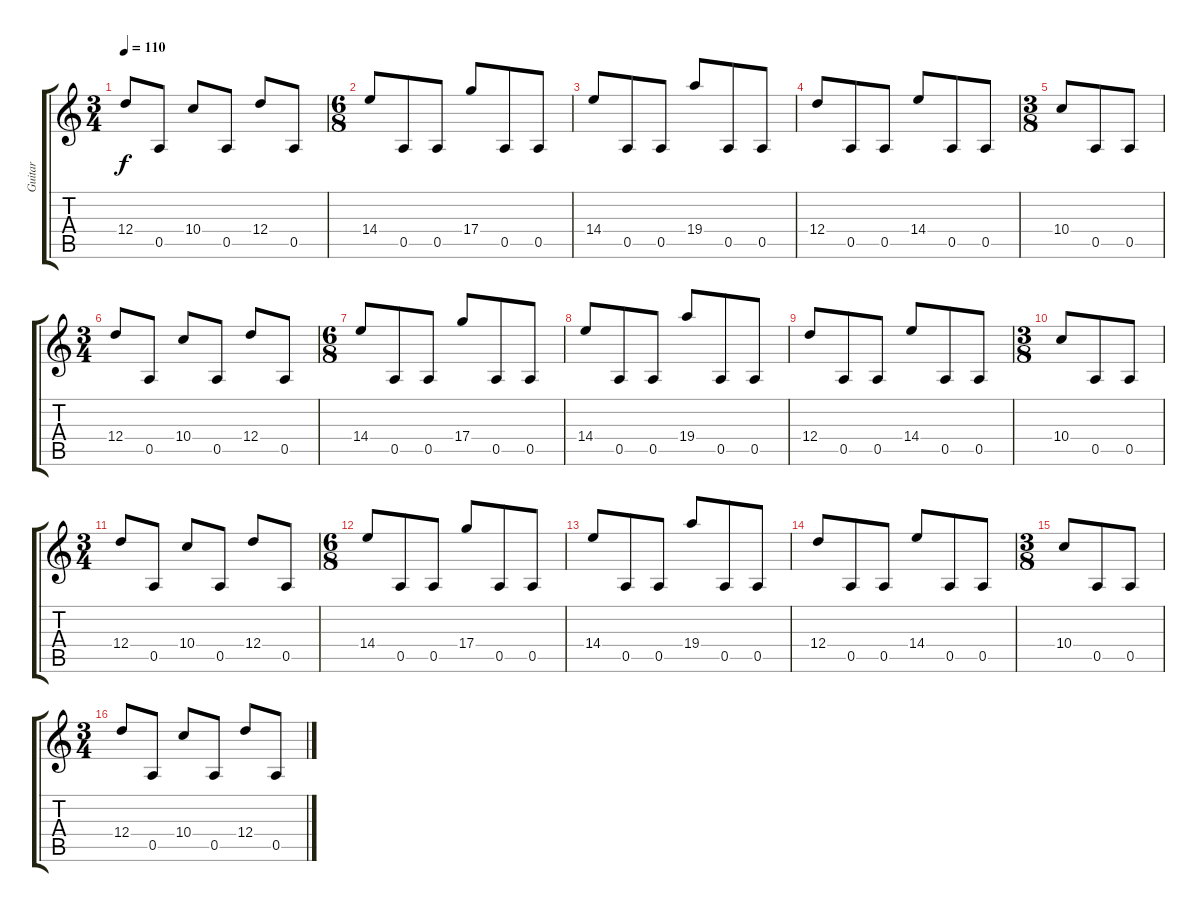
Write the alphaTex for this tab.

\track ("Guitar" "Guitar") {instrument distortionguitar}
\staff {score tabs}
\tuning (E4 B3 G3 D3 A2 D2) {hide}
\ts (3 4)
\tempo 110
\clef g2
\ks c
12.4.8{dy f} 0.5.8 10.4.8 0.5.8 12.4.8 0.5.8 |
\ts (6 8)
14.4.8{volume 11 instrument electricguitarmuted} 0.5.8 0.5.8 17.4.8 0.5.8 0.5.8 |
14.4.8 0.5.8 0.5.8 19.4.8 0.5.8 0.5.8 |
12.4.8 0.5.8 0.5.8 14.4.8 0.5.8 0.5.8 |
\ts (3 8)
10.4.8 0.5.8 0.5.8 |
\ts (3 4)
12.4.8 0.5.8 10.4.8 0.5.8 12.4.8 0.5.8 |
\ts (6 8)
14.4.8{volume 11 instrument electricguitarmuted} 0.5.8 0.5.8 17.4.8 0.5.8 0.5.8 |
14.4.8 0.5.8 0.5.8 19.4.8 0.5.8 0.5.8 |
12.4.8 0.5.8 0.5.8 14.4.8 0.5.8 0.5.8 |
\ts (3 8)
10.4.8 0.5.8 0.5.8 |
\ts (3 4)
12.4.8 0.5.8 10.4.8 0.5.8 12.4.8 0.5.8 |
\ts (6 8)
14.4.8{volume 11 instrument electricguitarmuted} 0.5.8 0.5.8 17.4.8 0.5.8 0.5.8 |
14.4.8 0.5.8 0.5.8 19.4.8 0.5.8 0.5.8 |
12.4.8 0.5.8 0.5.8 14.4.8 0.5.8 0.5.8 |
\ts (3 8)
10.4.8 0.5.8 0.5.8 |
\ts (3 4)
12.4.8 0.5.8 10.4.8 0.5.8 12.4.8 0.5.8
